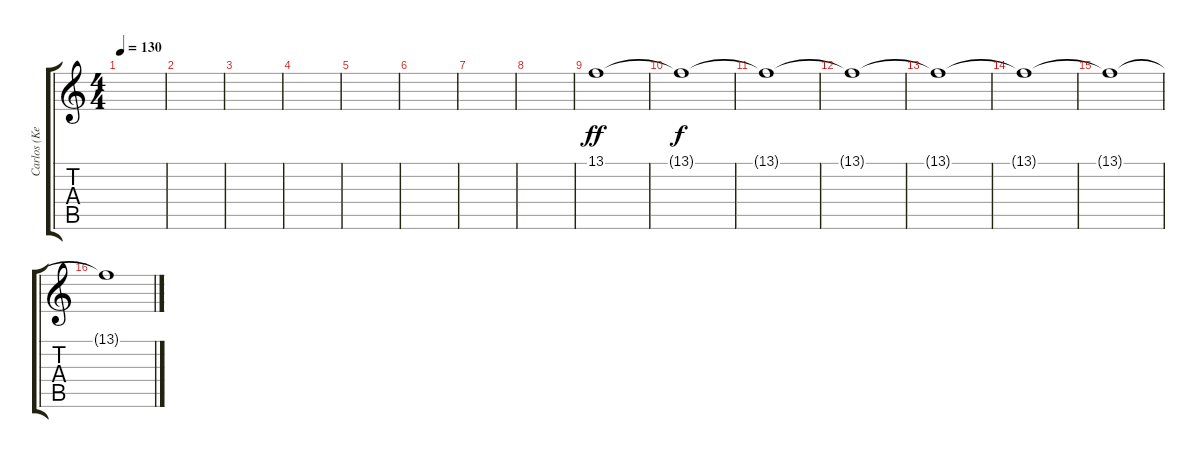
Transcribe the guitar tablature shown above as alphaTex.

\track ("Carlos (Keys)" "Carlos (Ke") {instrument brightacousticpiano}
\staff {score tabs}
\tuning (E4 B3 G3 D3 A2 E2) {hide}
\ts (4 4)
\tempo 130
\clef g2
\ks c
|
|
|
|
|
|
|
|
13.1.1{dy ff volume 16 instrument rockorgan} |
13.1{t}.1{dy f} |
13.1{t}.1 |
13.1{t}.1 |
13.1{t}.1 |
13.1{t}.1 |
13.1{t}.1 |
13.1{t}.1
